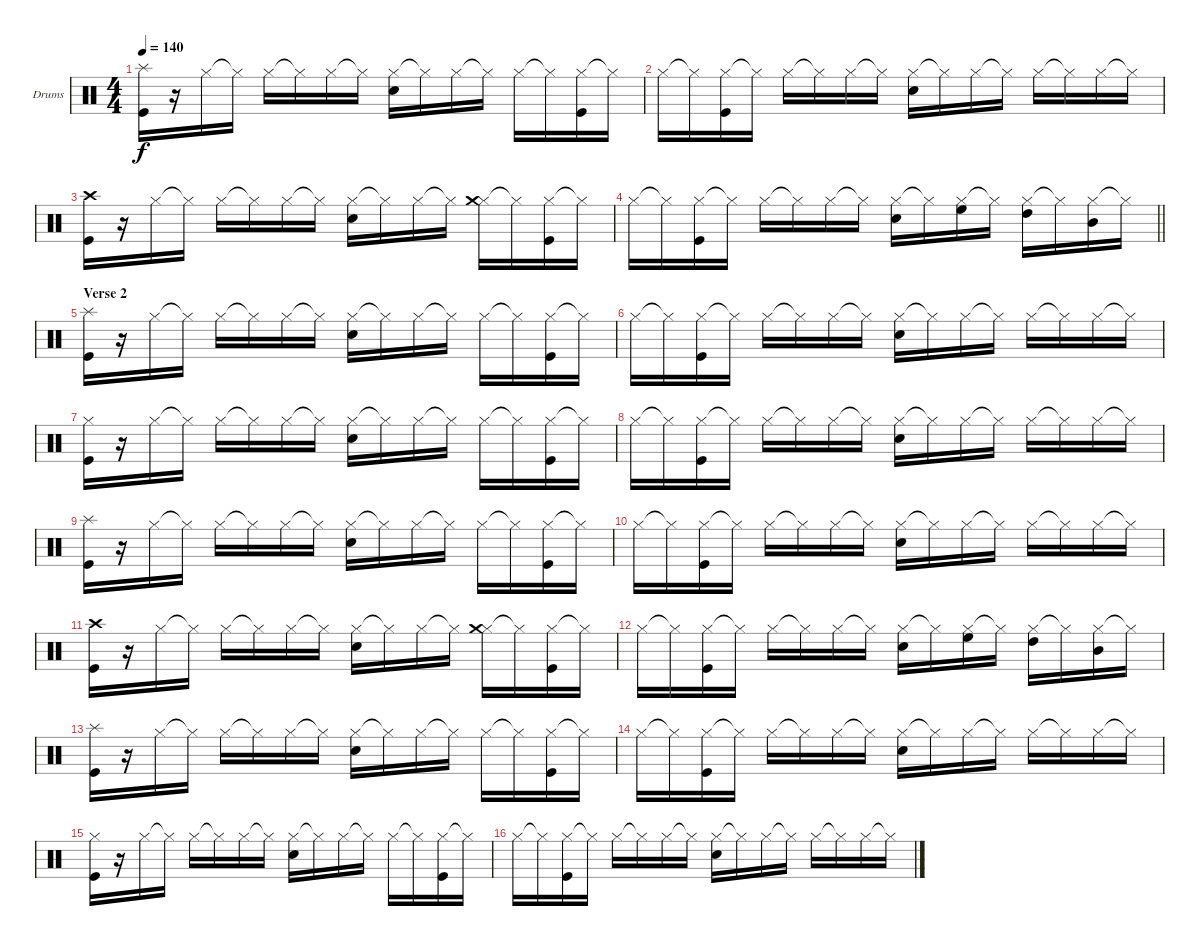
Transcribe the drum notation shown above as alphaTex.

\bracketExtendMode groupsimilarinstruments
\firstSystemTrackNameOrientation horizontal
\otherSystemsTrackNameOrientation horizontal
\track ("Drumkit" "Drums") {instrument percussion}
\staff {score}
\articulation defaults
\ts (4 4)
\tempo 140
\clef neutral
\ks c
("Splash (hit)" "Kick (hit)").16{dy f} r.16 "Hi-Hat (closed)".16 "Hi-Hat (closed)"{t}.16 "Hi-Hat (closed)".16 "Hi-Hat (closed)"{t}.16 "Hi-Hat (closed)".16 "Hi-Hat (closed)"{t}.16 ("Hi-Hat (closed)" "Snare (hit) 2").16 "Hi-Hat (closed)"{t}.16 "Hi-Hat (closed)".16 "Hi-Hat (closed)"{t}.16 "Hi-Hat (closed)".16 "Hi-Hat (closed)"{t}.16 ("Hi-Hat (closed)" "Kick (hit)").16 "Hi-Hat (closed)"{t}.16 |
"Hi-Hat (closed)".16 "Hi-Hat (closed)"{t}.16 ("Hi-Hat (closed)" "Kick (hit)").16 "Hi-Hat (closed)"{t}.16 "Hi-Hat (closed)".16 "Hi-Hat (closed)"{t}.16 "Hi-Hat (closed)".16 "Hi-Hat (closed)"{t}.16 ("Hi-Hat (closed)" "Snare (hit) 2").16 "Hi-Hat (closed)"{t}.16 "Hi-Hat (closed)".16 "Hi-Hat (closed)"{t}.16 "Hi-Hat (closed)".16 "Hi-Hat (closed)"{t}.16 "Hi-Hat (closed)".16 "Hi-Hat (closed)"{t}.16 |
("Crash high (hit)" "Kick (hit)").16 r.16 "Hi-Hat (closed)".16 "Hi-Hat (closed)"{t}.16 "Hi-Hat (closed)".16 "Hi-Hat (closed)"{t}.16 "Hi-Hat (closed)".16 "Hi-Hat (closed)"{t}.16 ("Hi-Hat (closed)" "Snare (hit) 2").16 "Hi-Hat (closed)"{t}.16 "Hi-Hat (closed)".16 "Hi-Hat (closed)"{t}.16 ("Hi-Hat (closed)" "Crash medium (hit)").16 "Hi-Hat (closed)"{t}.16 ("Hi-Hat (closed)" "Kick (hit)").16 "Hi-Hat (closed)"{t}.16 |
\barLineRight lightlight "Hi-Hat (closed)".16 "Hi-Hat (closed)"{t}.16
("Hi-Hat (closed)" "Kick (hit)").16 "Hi-Hat (closed)"{t}.16 "Hi-Hat (closed)".16 "Hi-Hat (closed)"{t}.16 "Hi-Hat (closed)".16 "Hi-Hat (closed)"{t}.16 ("Hi-Hat (closed)" "Snare (hit) 2").16 "Hi-Hat (closed)"{t}.16 ("Hi-Hat (closed)" "High Floor Tom (hit)").16 "Hi-Hat (closed)"{t}.16 ("Hi-Hat (closed)" "High Tom (hit)").16 "Hi-Hat (closed)"{t}.16 ("Hi-Hat (closed)" "Mid Tom (hit)").16 "Hi-Hat (closed)"{t}.16 |
\section ("" "Verse 2")
("Splash (hit)" "Kick (hit)").16 r.16 "Hi-Hat (closed)".16 "Hi-Hat (closed)"{t}.16 "Hi-Hat (closed)".16 "Hi-Hat (closed)"{t}.16 "Hi-Hat (closed)".16 "Hi-Hat (closed)"{t}.16 ("Hi-Hat (closed)" "Snare (hit) 2").16 "Hi-Hat (closed)"{t}.16 "Hi-Hat (closed)".16 "Hi-Hat (closed)"{t}.16 "Hi-Hat (closed)".16 "Hi-Hat (closed)"{t}.16 ("Hi-Hat (closed)" "Kick (hit)").16 "Hi-Hat (closed)"{t}.16 |
"Hi-Hat (closed)".16 "Hi-Hat (closed)"{t}.16 ("Hi-Hat (closed)" "Kick (hit)").16 "Hi-Hat (closed)"{t}.16 "Hi-Hat (closed)".16 "Hi-Hat (closed)"{t}.16 "Hi-Hat (closed)".16 "Hi-Hat (closed)"{t}.16 ("Hi-Hat (closed)" "Snare (hit) 2").16 "Hi-Hat (closed)"{t}.16 "Hi-Hat (closed)".16 "Hi-Hat (closed)"{t}.16 "Hi-Hat (closed)".16 "Hi-Hat (closed)"{t}.16 "Hi-Hat (closed)".16 "Hi-Hat (closed)"{t}.16 |
("Hi-Hat (closed)" "Kick (hit)").16 r.16 "Hi-Hat (closed)".16 "Hi-Hat (closed)"{t}.16 "Hi-Hat (closed)".16 "Hi-Hat (closed)"{t}.16 "Hi-Hat (closed)".16 "Hi-Hat (closed)"{t}.16 ("Hi-Hat (closed)" "Snare (hit) 2").16 "Hi-Hat (closed)"{t}.16 "Hi-Hat (closed)".16 "Hi-Hat (closed)"{t}.16 "Hi-Hat (closed)".16 "Hi-Hat (closed)"{t}.16 ("Hi-Hat (closed)" "Kick (hit)").16 "Hi-Hat (closed)"{t}.16 |
"Hi-Hat (closed)".16 "Hi-Hat (closed)"{t}.16 ("Hi-Hat (closed)" "Kick (hit)").16 "Hi-Hat (closed)"{t}.16 "Hi-Hat (closed)".16 "Hi-Hat (closed)"{t}.16 "Hi-Hat (closed)".16 "Hi-Hat (closed)"{t}.16 ("Hi-Hat (closed)" "Snare (hit) 2").16 "Hi-Hat (closed)"{t}.16 "Hi-Hat (closed)".16 "Hi-Hat (closed)"{t}.16 "Hi-Hat (closed)".16 "Hi-Hat (closed)"{t}.16 "Hi-Hat (closed)".16 "Hi-Hat (closed)"{t}.16 |
("Splash (hit)" "Kick (hit)").16 r.16 "Hi-Hat (closed)".16 "Hi-Hat (closed)"{t}.16 "Hi-Hat (closed)".16 "Hi-Hat (closed)"{t}.16 "Hi-Hat (closed)".16 "Hi-Hat (closed)"{t}.16 ("Hi-Hat (closed)" "Snare (hit) 2").16 "Hi-Hat (closed)"{t}.16 "Hi-Hat (closed)".16 "Hi-Hat (closed)"{t}.16 "Hi-Hat (closed)".16 "Hi-Hat (closed)"{t}.16 ("Hi-Hat (closed)" "Kick (hit)").16 "Hi-Hat (closed)"{t}.16 |
"Hi-Hat (closed)".16 "Hi-Hat (closed)"{t}.16 ("Hi-Hat (closed)" "Kick (hit)").16 "Hi-Hat (closed)"{t}.16 "Hi-Hat (closed)".16 "Hi-Hat (closed)"{t}.16 "Hi-Hat (closed)".16 "Hi-Hat (closed)"{t}.16 ("Hi-Hat (closed)" "Snare (hit) 2").16 "Hi-Hat (closed)"{t}.16 "Hi-Hat (closed)".16 "Hi-Hat (closed)"{t}.16 "Hi-Hat (closed)".16 "Hi-Hat (closed)"{t}.16 "Hi-Hat (closed)".16 "Hi-Hat (closed)"{t}.16 |
("Crash high (hit)" "Kick (hit)").16 r.16 "Hi-Hat (closed)".16 "Hi-Hat (closed)"{t}.16 "Hi-Hat (closed)".16 "Hi-Hat (closed)"{t}.16 "Hi-Hat (closed)".16 "Hi-Hat (closed)"{t}.16 ("Hi-Hat (closed)" "Snare (hit) 2").16 "Hi-Hat (closed)"{t}.16 "Hi-Hat (closed)".16 "Hi-Hat (closed)"{t}.16 ("Hi-Hat (closed)" "Crash medium (hit)").16 "Hi-Hat (closed)"{t}.16 ("Hi-Hat (closed)" "Kick (hit)").16 "Hi-Hat (closed)"{t}.16 |
"Hi-Hat (closed)".16 "Hi-Hat (closed)"{t}.16 ("Hi-Hat (closed)" "Kick (hit)").16 "Hi-Hat (closed)"{t}.16 "Hi-Hat (closed)".16 "Hi-Hat (closed)"{t}.16 "Hi-Hat (closed)".16 "Hi-Hat (closed)"{t}.16 ("Hi-Hat (closed)" "Snare (hit) 2").16 "Hi-Hat (closed)"{t}.16 ("Hi-Hat (closed)" "High Floor Tom (hit)").16 "Hi-Hat (closed)"{t}.16 ("Hi-Hat (closed)" "High Tom (hit)").16 "Hi-Hat (closed)"{t}.16 ("Hi-Hat (closed)" "Mid Tom (hit)").16 "Hi-Hat (closed)"{t}.16 |
("Splash (hit)" "Kick (hit)").16 r.16 "Hi-Hat (closed)".16 "Hi-Hat (closed)"{t}.16 "Hi-Hat (closed)".16 "Hi-Hat (closed)"{t}.16 "Hi-Hat (closed)".16 "Hi-Hat (closed)"{t}.16 ("Hi-Hat (closed)" "Snare (hit) 2").16 "Hi-Hat (closed)"{t}.16 "Hi-Hat (closed)".16 "Hi-Hat (closed)"{t}.16 "Hi-Hat (closed)".16 "Hi-Hat (closed)"{t}.16 ("Hi-Hat (closed)" "Kick (hit)").16 "Hi-Hat (closed)"{t}.16 |
"Hi-Hat (closed)".16 "Hi-Hat (closed)"{t}.16 ("Hi-Hat (closed)" "Kick (hit)").16 "Hi-Hat (closed)"{t}.16 "Hi-Hat (closed)".16 "Hi-Hat (closed)"{t}.16 "Hi-Hat (closed)".16 "Hi-Hat (closed)"{t}.16 ("Hi-Hat (closed)" "Snare (hit) 2").16 "Hi-Hat (closed)"{t}.16 "Hi-Hat (closed)".16 "Hi-Hat (closed)"{t}.16 "Hi-Hat (closed)".16 "Hi-Hat (closed)"{t}.16 "Hi-Hat (closed)".16 "Hi-Hat (closed)"{t}.16 |
("Hi-Hat (closed)" "Kick (hit)").16 r.16 "Hi-Hat (closed)".16 "Hi-Hat (closed)"{t}.16 "Hi-Hat (closed)".16 "Hi-Hat (closed)"{t}.16 "Hi-Hat (closed)".16 "Hi-Hat (closed)"{t}.16 ("Hi-Hat (closed)" "Snare (hit) 2").16 "Hi-Hat (closed)"{t}.16 "Hi-Hat (closed)".16 "Hi-Hat (closed)"{t}.16 "Hi-Hat (closed)".16 "Hi-Hat (closed)"{t}.16 ("Hi-Hat (closed)" "Kick (hit)").16 "Hi-Hat (closed)"{t}.16 |
"Hi-Hat (closed)".16 "Hi-Hat (closed)"{t}.16 ("Hi-Hat (closed)" "Kick (hit)").16 "Hi-Hat (closed)"{t}.16 "Hi-Hat (closed)".16 "Hi-Hat (closed)"{t}.16 "Hi-Hat (closed)".16 "Hi-Hat (closed)"{t}.16 ("Hi-Hat (closed)" "Snare (hit) 2").16 "Hi-Hat (closed)"{t}.16 "Hi-Hat (closed)".16 "Hi-Hat (closed)"{t}.16 "Hi-Hat (closed)".16 "Hi-Hat (closed)"{t}.16 "Hi-Hat (closed)".16 "Hi-Hat (closed)"{t}.16
